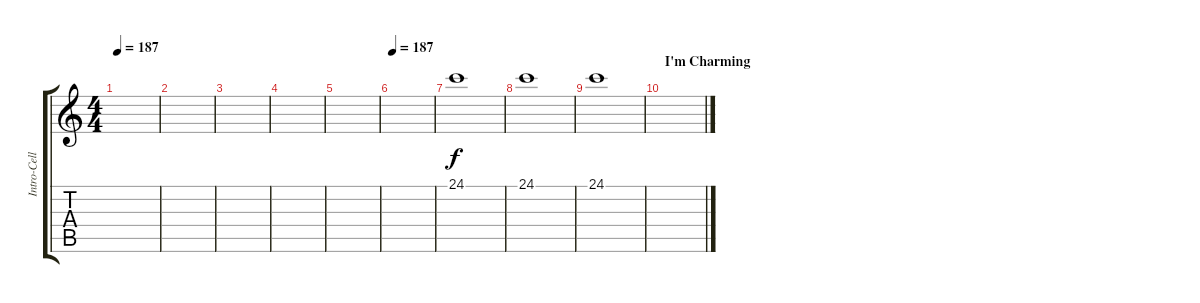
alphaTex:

\track ("Intro-Cello (Cello)" "Intro-Cell") {instrument cello}
\staff {score tabs}
\tuning (C4 G3 Eb3 Bb2 F2 C2) {hide}
\ts (4 4)
\tempo 187
\clef g2
\ks c
|
|
|
|
|
\tempo 187
|
24.1.1 |
24.1.1 |
24.1.1 |
\section ("" "I'm Charming")
